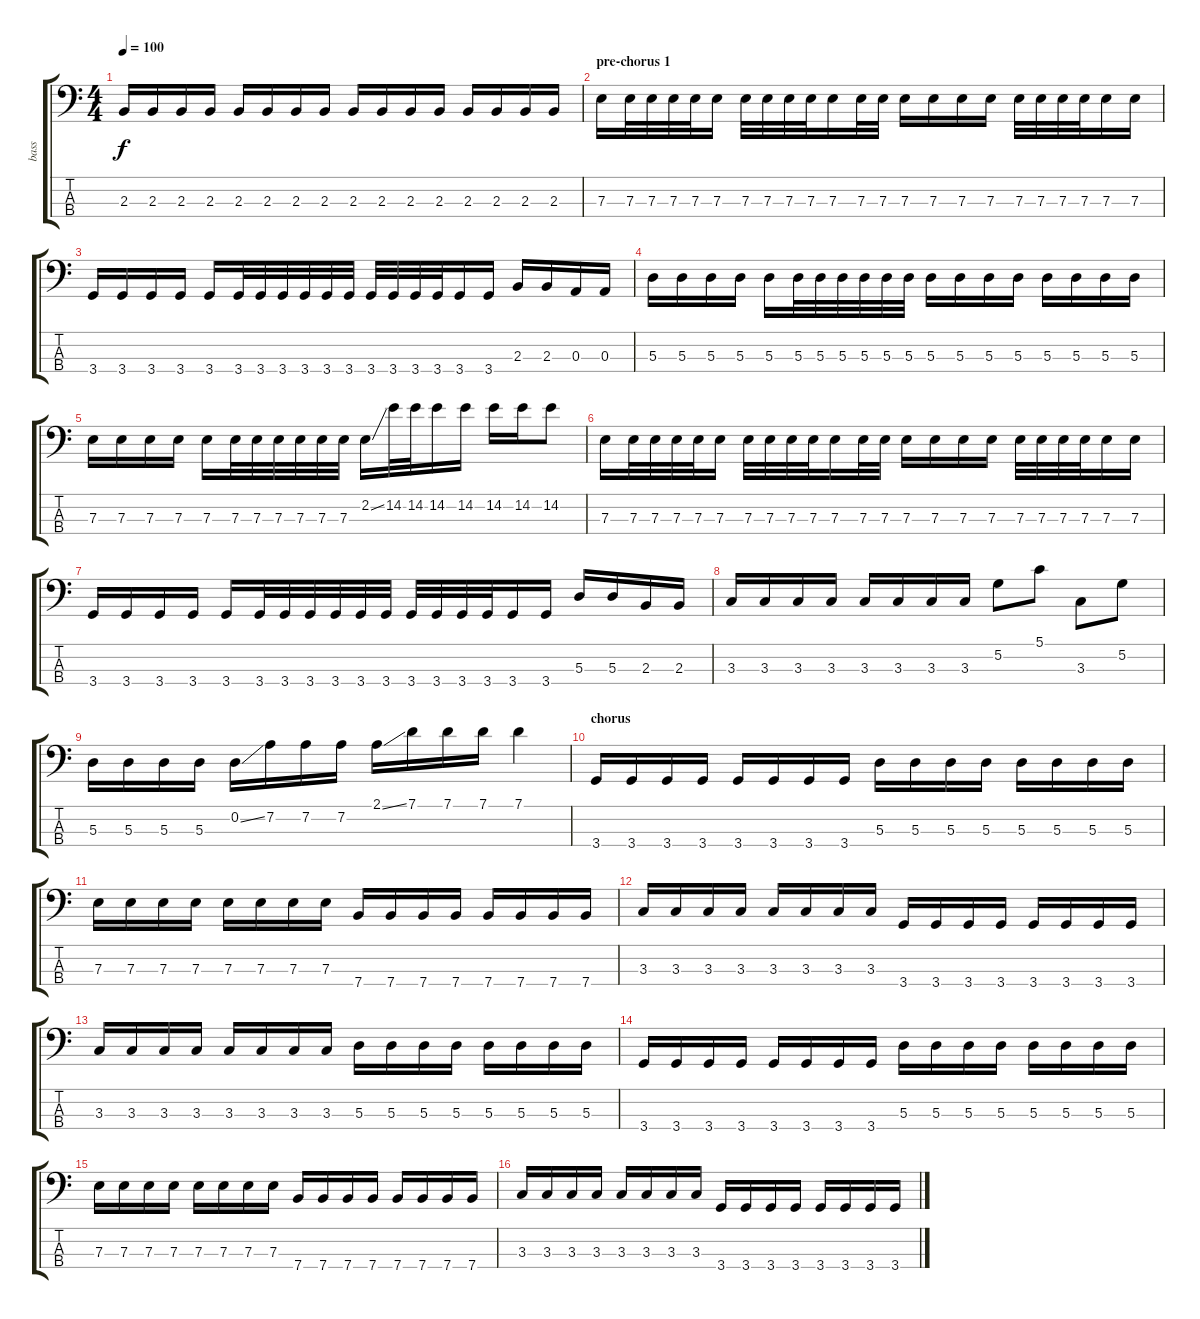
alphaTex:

\track ("bass" "bass") {instrument electricbasspick}
\staff {score tabs}
\tuning (G2 D2 A1 E1) {hide}
\ts (4 4)
\tempo 100
\clef f4
\ks c
2.3.16{dy f} 2.3.16 2.3.16 2.3.16 2.3.16 2.3.16 2.3.16 2.3.16 2.3.16 2.3.16 2.3.16 2.3.16 2.3.16 2.3.16 2.3.16 2.3.16 |
\section ("" "pre-chorus 1")
7.3.16 7.3.32 7.3.32 7.3.32 7.3.32 7.3.16 7.3.32 7.3.32 7.3.32 7.3.32 7.3.16 7.3.32 7.3.32 7.3.16 7.3.16 7.3.16 7.3.16 7.3.32 7.3.32 7.3.32 7.3.32 7.3.16 7.3.16 |
3.4.16 3.4.16 3.4.16 3.4.16 3.4.16 3.4.32 3.4.32 3.4.32 3.4.32 3.4.32 3.4.32 3.4.32 3.4.32 3.4.32 3.4.32 3.4.16 3.4.16 2.3.16 2.3.16 0.3.16 0.3.16 |
5.3.16 5.3.16 5.3.16 5.3.16 5.3.16 5.3.32 5.3.32 5.3.32 5.3.32 5.3.32 5.3.32 5.3.16 5.3.16 5.3.16 5.3.16 5.3.16 5.3.16 5.3.16 5.3.16 |
7.3.16 7.3.16 7.3.16 7.3.16 7.3.16 7.3.32 7.3.32 7.3.32 7.3.32 7.3.32 7.3.32 2.2{ss}.16 14.2.32 14.2.32 14.2.16 14.2.16 14.2.16 14.2.16 14.2.8 |
7.3.16 7.3.32 7.3.32 7.3.32 7.3.32 7.3.16 7.3.32 7.3.32 7.3.32 7.3.32 7.3.16 7.3.32 7.3.32 7.3.16 7.3.16 7.3.16 7.3.16 7.3.32 7.3.32 7.3.32 7.3.32 7.3.16 7.3.16 |
3.4.16 3.4.16 3.4.16 3.4.16 3.4.16 3.4.32 3.4.32 3.4.32 3.4.32 3.4.32 3.4.32 3.4.32 3.4.32 3.4.32 3.4.32 3.4.16 3.4.16 5.3.16 5.3.16 2.3.16 2.3.16 |
3.3.16 3.3.16 3.3.16 3.3.16 3.3.16 3.3.16 3.3.16 3.3.16 5.2.8 5.1.8 3.3.8 5.2.8 |
5.3.16 5.3.16 5.3.16 5.3.16 0.2{ss}.16 7.2.16 7.2.16 7.2.16 2.1{ss}.16 7.1.16 7.1.16 7.1.16 7.1.4 |
\section ("" "chorus")
3.4.16 3.4.16 3.4.16 3.4.16 3.4.16 3.4.16 3.4.16 3.4.16 5.3.16 5.3.16 5.3.16 5.3.16 5.3.16 5.3.16 5.3.16 5.3.16 |
7.3.16 7.3.16 7.3.16 7.3.16 7.3.16 7.3.16 7.3.16 7.3.16 7.4.16 7.4.16 7.4.16 7.4.16 7.4.16 7.4.16 7.4.16 7.4.16 |
3.3.16 3.3.16 3.3.16 3.3.16 3.3.16 3.3.16 3.3.16 3.3.16 3.4.16 3.4.16 3.4.16 3.4.16 3.4.16 3.4.16 3.4.16 3.4.16 |
3.3.16 3.3.16 3.3.16 3.3.16 3.3.16 3.3.16 3.3.16 3.3.16 5.3.16 5.3.16 5.3.16 5.3.16 5.3.16 5.3.16 5.3.16 5.3.16 |
3.4.16 3.4.16 3.4.16 3.4.16 3.4.16 3.4.16 3.4.16 3.4.16 5.3.16 5.3.16 5.3.16 5.3.16 5.3.16 5.3.16 5.3.16 5.3.16 |
7.3.16 7.3.16 7.3.16 7.3.16 7.3.16 7.3.16 7.3.16 7.3.16 7.4.16 7.4.16 7.4.16 7.4.16 7.4.16 7.4.16 7.4.16 7.4.16 |
3.3.16 3.3.16 3.3.16 3.3.16 3.3.16 3.3.16 3.3.16 3.3.16 3.4.16 3.4.16 3.4.16 3.4.16 3.4.16 3.4.16 3.4.16 3.4.16
